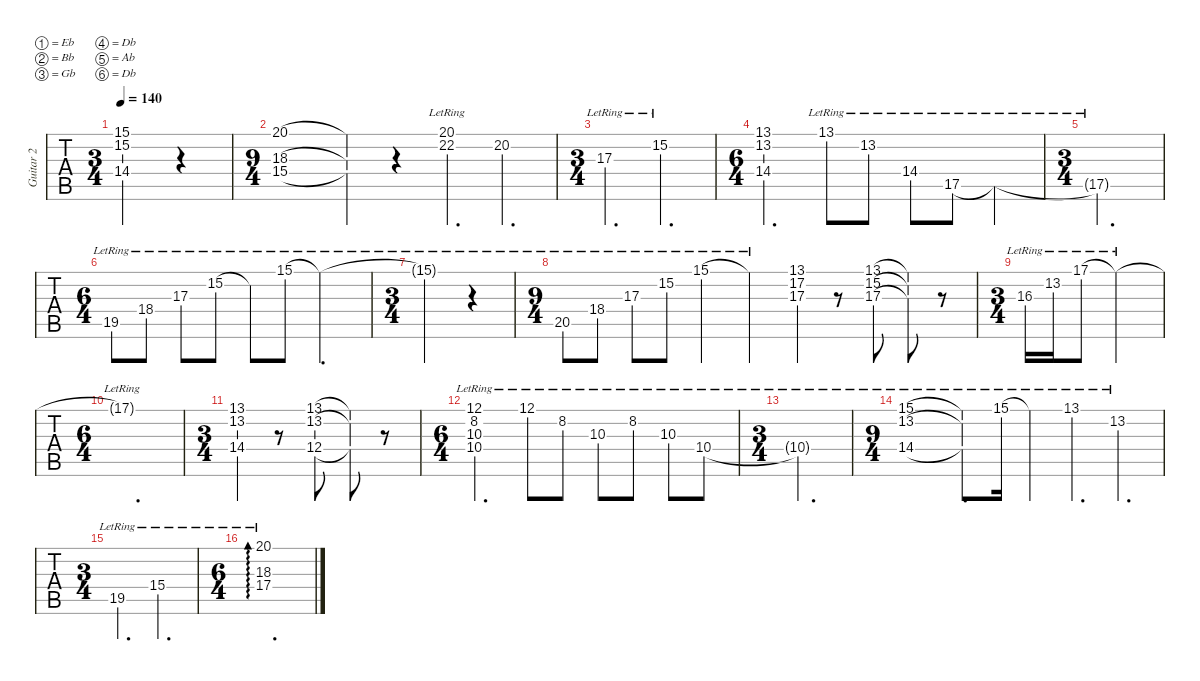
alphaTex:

\defaultSystemsLayout 4
\hideDynamics
\bracketExtendMode nobrackets
\multiTrackTrackNamePolicy allsystems
\firstSystemTrackNameMode fullname
\otherSystemsTrackNameMode fullname
\otherSystemsTrackNameOrientation horizontal
\track ("Guitar 2" "Guitar 2") {instrument overdrivenguitar}
\staff {tabs}
\tuning (Eb4 Bb3 Gb3 Db3 Ab2 Db2)
\ts (3 4)
\tempo 140
\clef g2
\ks aminor
(14.4{t acc x} 15.1{t acc x} 15.2{t acc x}).2{dy mf} r.4 |
\ts (9 4)
\beaming (8 2 2 2 2 2 2 2 2 2)
(15.4{acc #} 20.1{acc #} 18.3{acc #}).1 (15.4{t acc #} 20.1{t acc #} 18.3{t acc #}).4 r.4 (22.2{lr acc x} 20.1{lr acc #}).4{d} 20.2{acc x}.4{d} |
\ts (3 4)
17.3{lr acc #}.4{d} 15.2{lr acc x}.4{d} |
\ts (6 4)
\beaming (8 2 2 2 2 2 2)
\scale
1.02218 (14.4{acc x} 13.1{acc #} 13.2{acc #}).2{d} 13.1{lr acc #}.8 13.2{lr acc #}.8 14.4{lr acc x}.8 17.5{lr acc x}.8 17.5{lr t acc x}.4 |
\ts (3 4)
\scale
0.977822 17.5{lr t acc x}.2{d} |
\ts (6 4)
\scale
1.02329 19.5{lr acc x}.8 18.4{lr acc #}.8 17.3{lr acc #}.8 15.2{lr acc x}.8 15.2{lr t acc x}.8 15.1{lr acc x}.8 15.1{lr t acc x}.2{d} |
\ts (3 4)
\scale
0.976707 15.1{lr t acc x}.2 r.4 |
\ts (9 4)
\beaming (8 2 2 2 2 2 2 2 2 2)
20.5{lr acc #}.8 18.4{lr acc #}.8 17.3{lr acc #}.8 15.2{lr acc x}.8 15.1{lr acc x}.2 15.1{lr t acc x}.2 (17.2{acc x} 17.3{acc #} 13.1{acc #}).4 r.8 (15.2{acc x} 17.3{acc #} 13.1{acc #}).8 (15.2{t acc x} 17.3{t acc #} 13.1{t acc #}).8 r.8 |
\ts (3 4)
\scale
1.01875 16.3{lr acc x}.16 13.2{lr acc #}.16 17.1{lr acc x}.8 17.1{lr t acc x}.2 |
\ts (6 4)
\beaming (8 2 2 2 2 2 2)
\scale
0.981251 17.1{lr t acc x}.1{d} |
\ts (3 4)
\scale
1.02042 (14.4{acc x} 13.2{acc #} 13.1{acc #}).4 r.8 (12.4{acc x} 13.1{acc #} 13.2{acc #}).8 (12.4{t acc x} 13.1{t acc #} 13.2{t acc #}).8 r.8 |
\ts (6 4)
\scale
0.979577 (10.4{lr acc #} 8.2{lr acc x} 12.1{lr acc x} 10.3{lr acc #}).2{d} 12.1{lr acc x}.8 8.2{lr acc x}.8 10.3{lr acc #}.8 8.2{lr acc x}.8 10.3{lr acc #}.8 10.4{lr acc #}.8 |
\ts (3 4)
\scale
1.01922 10.4{lr t acc #}.2{d} |
\ts (9 4)
\beaming (8 2 2 2 2 2 2 2 2 2)
\scale
0.980782 (14.4{lr acc x} 15.1{lr acc x} 13.2{lr acc #}).1 (14.4{lr t acc x} 15.1{lr t acc x} 13.2{lr t acc #}).8{d} 15.1{lr acc x}.16 15.1{lr t acc x}.4 13.1{lr acc #}.4{d} 13.2{lr acc #}.4{d} |
\ts (3 4)
\scale
1.02338 19.5{lr acc x}.4{d} 15.4{lr acc #}.4{d} |
\ts (6 4)
\beaming (8 2 2 2 2 2 2)
\scale
0.976619 (17.4{lr acc x} 18.3{lr acc #} 20.1{lr acc #}).1{d ad 0}
